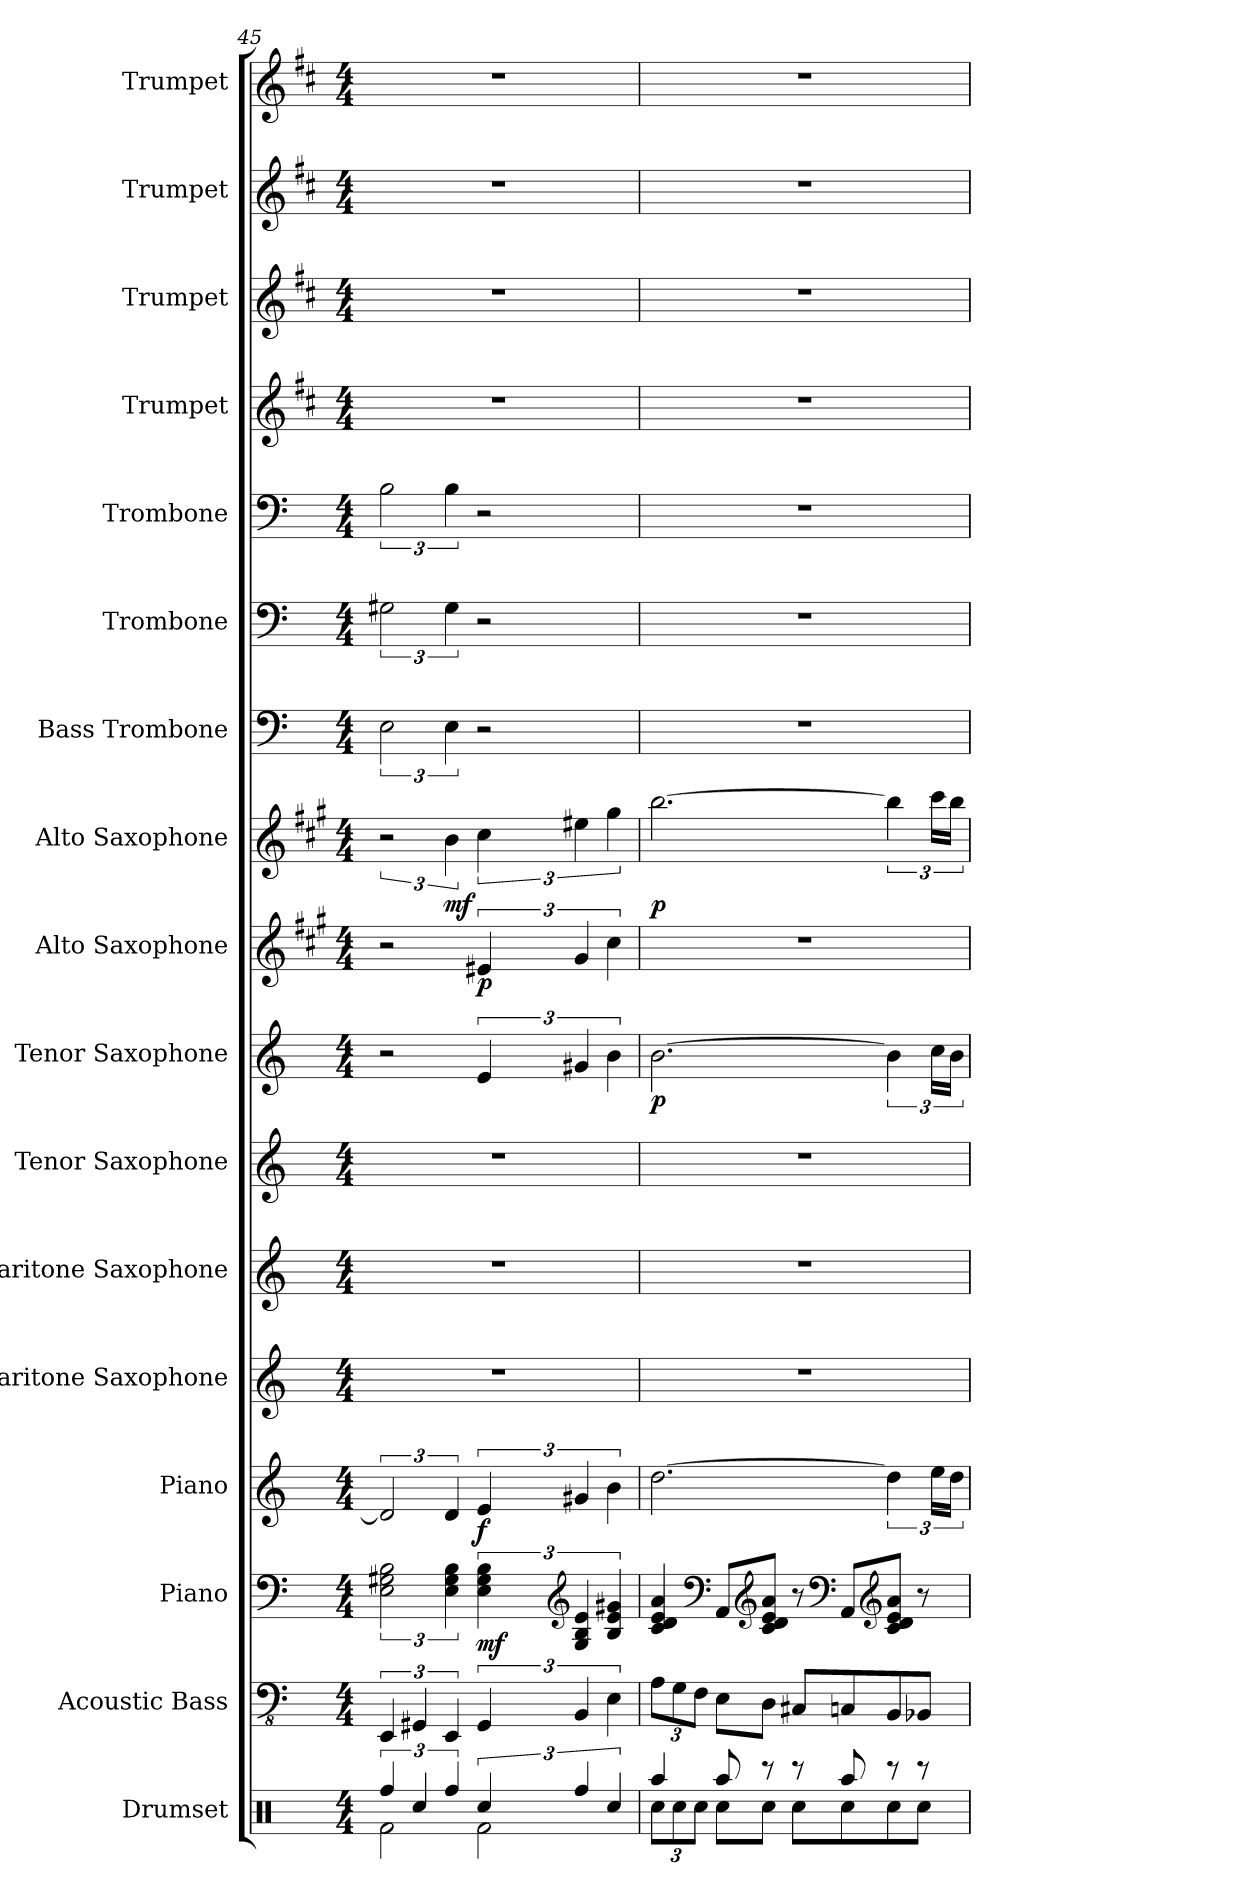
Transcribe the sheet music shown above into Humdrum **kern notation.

**kern	**kern	**kern	**dynam	**kern	**dynam	**kern	**kern	**kern	**kern	**dynam	**kern	**dynam	**kern	**dynam	**kern	**kern	**kern	**kern	**kern	**kern	**kern
*part17	*part16	*part15	*part15	*part14	*part14	*part13	*part12	*part11	*part10	*part10	*part9	*part9	*part8	*part8	*part7	*part6	*part5	*part4	*part3	*part2	*part1
*staff17	*staff16	*staff15	*staff15	*staff14	*staff14	*staff13	*staff12	*staff11	*staff10	*staff10	*staff9	*staff9	*staff8	*staff8	*staff7	*staff6	*staff5	*staff4	*staff3	*staff2	*staff1
*I"Drumset	*I"Acoustic Bass	*I"Piano	*	*I"Piano	*	*I"Baritone Saxophone	*I"Baritone Saxophone	*I"Tenor Saxophone	*I"Tenor Saxophone	*	*I"Alto Saxophone	*	*I"Alto Saxophone	*	*I"Bass Trombone	*I"Trombone	*I"Trombone	*I"Trumpet	*I"Trumpet	*I"Trumpet	*I"Trumpet
*I'Drs.	*I'Bass	*I'Pno.	*	*I'Pno.	*	*I'Bar. Sax.	*I'Bar. Sax.	*I'T. Sax.	*I'T. Sax.	*	*I'A. Sax.	*	*I'A. Sax.	*	*I'B. Tbn.	*I'Tbn.	*I'Tbn.	*I'Tpt.	*I'Tpt.	*I'Tpt.	*I'Tpt.
*clefX	*clefFv4	*clefF4	*	*clefG2	*	*clefG2	*clefG2	*clefG2	*clefG2	*	*clefG2	*	*clefG2	*	*clefF4	*clefF4	*clefF4	*clefG2	*clefG2	*clefG2	*clefG2
*	*	*	*	*	*	*ITrd12c21	*ITrd12c21	*ITrd8c14	*ITrd8c14	*	*ITrd5c9	*	*ITrd5c9	*	*	*	*	*ITrd1c2	*ITrd1c2	*ITrd1c2	*ITrd1c2
*k[]	*k[]	*k[]	*	*k[]	*	*k[]	*k[]	*k[]	*k[]	*	*k[]	*	*k[]	*	*k[]	*k[]	*k[]	*k[]	*k[]	*k[]	*k[]
*M4/4	*M4/4	*M4/4	*	*M4/4	*	*M4/4	*M4/4	*M4/4	*M4/4	*	*M4/4	*	*M4/4	*	*M4/4	*M4/4	*M4/4	*M4/4	*M4/4	*M4/4	*M4/4
=45	=45	=45	=45	=45	=45	=45	=45	=45	=45	=45	=45	=45	=45	=45	=45	=45	=45	=45	=45	=45	=45
*^	*	*	*	*	*	*	*	*	*	*	*	*	*	*	*	*	*	*	*	*	*
6Rff/	2Rf\	6EEE/	3E\ 3G#X\ 3B\	.	3d/]	.	1r	1r	1r	2r	.	2r	.	3r	.	3E\	3G#X\	3B\	1r	1r	1r	1r
6Rcc/	.	6GGG#X/	.	.	.	.	.	.	.	.	.	.	.	.	.	.	.	.	.	.	.	.
!	!	!	!	!	!	!	!	!	!	!	!	!	!	!	!LO:DY:b	!	!	!	!	!	!	!
6Rff/	.	6EEE/	6E\ 6G#\ 6B\	.	6d/	.	.	.	.	.	.	.	.	6d\	mf	6E\	6G#\	6B\	.	.	.	.
!	!	!	!	!LO:DY:b	!	!LO:DY:b	!	!	!	!	!	!	!LO:DY:b	!	!	!	!	!	!	!	!	!
6Rcc/	2Rf\	6GGG#/	6E\ 6G#\ 6B\	mf	6e/	f	.	.	.	6E/	.	6G#X/	p	6e\	.	2r	2r	2r	.	.	.	.
*	*	*	*clefG2	*	*	*	*	*	*	*	*	*	*	*	*	*	*	*	*	*	*	*
6Rff/	.	6BBB/	6G#/ 6B/ 6e/	.	6g#X/	.	.	.	.	6G#X/	.	6B/	.	6g#X\	.	.	.	.	.	.	.	.
6Rcc/	.	6EE\	6B/ 6e/ 6g#X/	.	6b\	.	.	.	.	6B\	.	6e\	.	6b\	.	.	.	.	.	.	.	.
=46	=46	=46	=46	=46	=46	=46	=46	=46	=46	=46	=46	=46	=46	=46	=46	=46	=46	=46	=46	=46	=46	=46
*	*Xbrackettup	*Xbrackettup	*	*	*	*	*	*	*	*	*	*	*	*	*	*	*	*	*	*	*	*
!	!	!	!	!	!	!	!	!	!	!	!LO:DY:b	!	!	!	!LO:DY:b	!	!	!	!	!	!	!
4Raa/	12Rcc\L	12AA\L	4c/ 4d/ 4e/ 4a/	.	[2.dd\	.	1r	1r	1r	[2.B\	p	1r	.	[2.dd\	p	1r	1r	1r	1r	1r	1r	1r
.	12Rcc\	12GG\	.	.	.	.	.	.	.	.	.	.	.	.	.	.	.	.	.	.	.	.
.	12Rcc\J	12FF\J	.	.	.	.	.	.	.	.	.	.	.	.	.	.	.	.	.	.	.	.
*	*	*	*clefF4	*	*	*	*	*	*	*	*	*	*	*	*	*	*	*	*	*	*	*
8Raa/	8Rcc\L	8EE\L	8AA/L	.	.	.	.	.	.	.	.	.	.	.	.	.	.	.	.	.	.	.
*	*	*	*clefG2	*	*	*	*	*	*	*	*	*	*	*	*	*	*	*	*	*	*	*
8r	8Rcc\J	8DD\J	8c/ 8d/ 8e/ 8a/J	.	.	.	.	.	.	.	.	.	.	.	.	.	.	.	.	.	.	.
8r	8Rcc\L	8CC#X/L	8r	.	.	.	.	.	.	.	.	.	.	.	.	.	.	.	.	.	.	.
*	*	*	*clefF4	*	*	*	*	*	*	*	*	*	*	*	*	*	*	*	*	*	*	*
8Raa/	8Rcc\	8CCn/	8AA/L	.	.	.	.	.	.	.	.	.	.	.	.	.	.	.	.	.	.	.
*	*	*	*clefG2	*	*	*	*	*	*	*	*	*	*	*	*	*	*	*	*	*	*	*
8r	8Rcc\	8BBB/	8c/ 8d/ 8e/ 8a/J	.	6dd\]	.	.	.	.	6B\]	.	.	.	6dd\]	.	.	.	.	.	.	.	.
8r	8Rcc\J	8BBB-X/J	8r	.	.	.	.	.	.	.	.	.	.	.	.	.	.	.	.	.	.	.
.	.	.	.	.	24ee\LL	.	.	.	.	24c\LL	.	.	.	24ee\LL	.	.	.	.	.	.	.	.
.	.	.	.	.	24dd\JJ	.	.	.	.	24B\JJ	.	.	.	24dd\JJ	.	.	.	.	.	.	.	.
*v	*v	*	*	*	*	*	*	*	*	*	*	*	*	*	*	*	*	*	*	*	*	*
=	=	=	=	=	=	=	=	=	=	=	=	=	=	=	=	=	=	=	=	=	=
*-	*-	*-	*-	*-	*-	*-	*-	*-	*-	*-	*-	*-	*-	*-	*-	*-	*-	*-	*-	*-	*-
